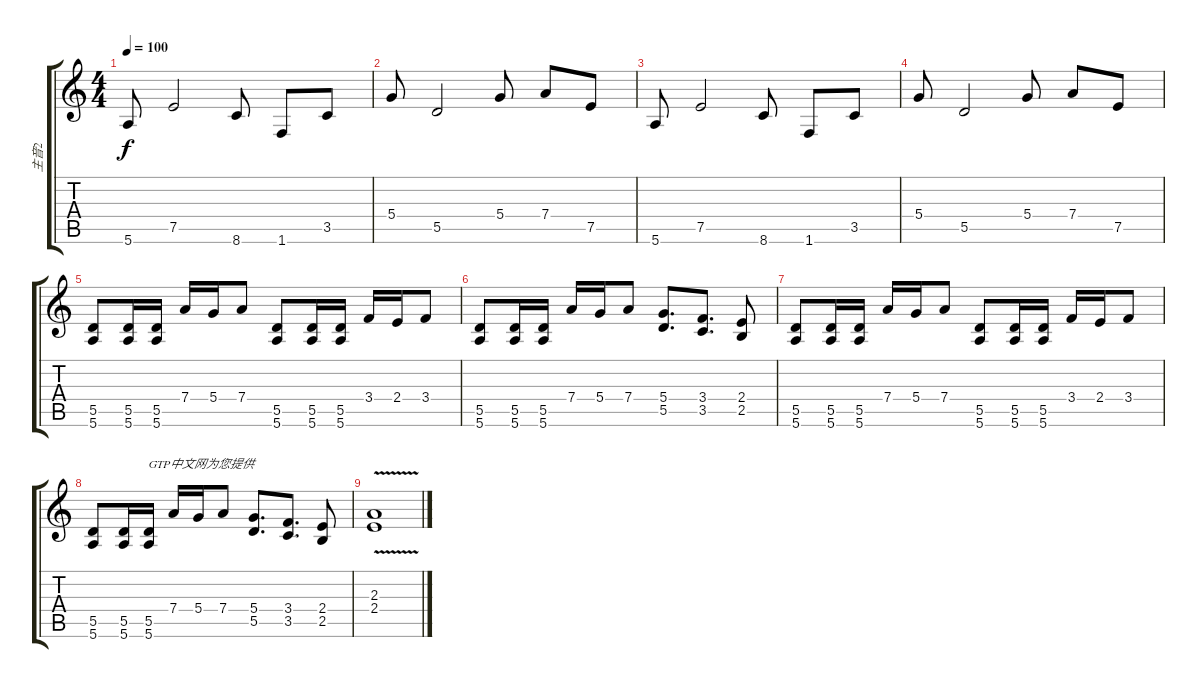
\track ("主音2" "主音2") {instrument overdrivenguitar}
\staff {score tabs}
\tuning (E4 B3 G3 D3 A2 E2) {hide}
\ts (4 4)
\tempo 100
\clef g2
\ks c
5.6.8{dy f} 7.5.2 8.6.8 1.6.8 3.5.8 |
5.4.8 5.5.2 5.4.8 7.4.8 7.5.8 |
5.6.8 7.5.2 8.6.8 1.6.8 3.5.8 |
5.4.8 5.5.2 5.4.8 7.4.8 7.5.8 |
(5.5 5.6).8 (5.5 5.6).16 (5.5 5.6).16 7.4.16 5.4.16 7.4.8 (5.5 5.6).8 (5.5 5.6).16 (5.5 5.6).16 3.4.16 2.4.16 3.4.8 |
(5.5 5.6).8 (5.5 5.6).16 (5.5 5.6).16 7.4.16 5.4.16 7.4.8 (5.4 5.5).8{d} (3.4 3.5).8{d} (2.4 2.5).8 |
(5.5 5.6).8 (5.5 5.6).16 (5.5 5.6).16 7.4.16 5.4.16 7.4.8 (5.5 5.6).8 (5.5 5.6).16 (5.5 5.6).16 3.4.16 2.4.16 3.4.8 |
(5.5 5.6).8 (5.5 5.6).16 (5.5 5.6).16{txt "GTP中文网为您提供"} 7.4.16 5.4.16 7.4.8 (5.4 5.5).8{d} (3.4 3.5).8{d} (2.4 2.5).8 |
(2.3{v} 2.4{v}).1
